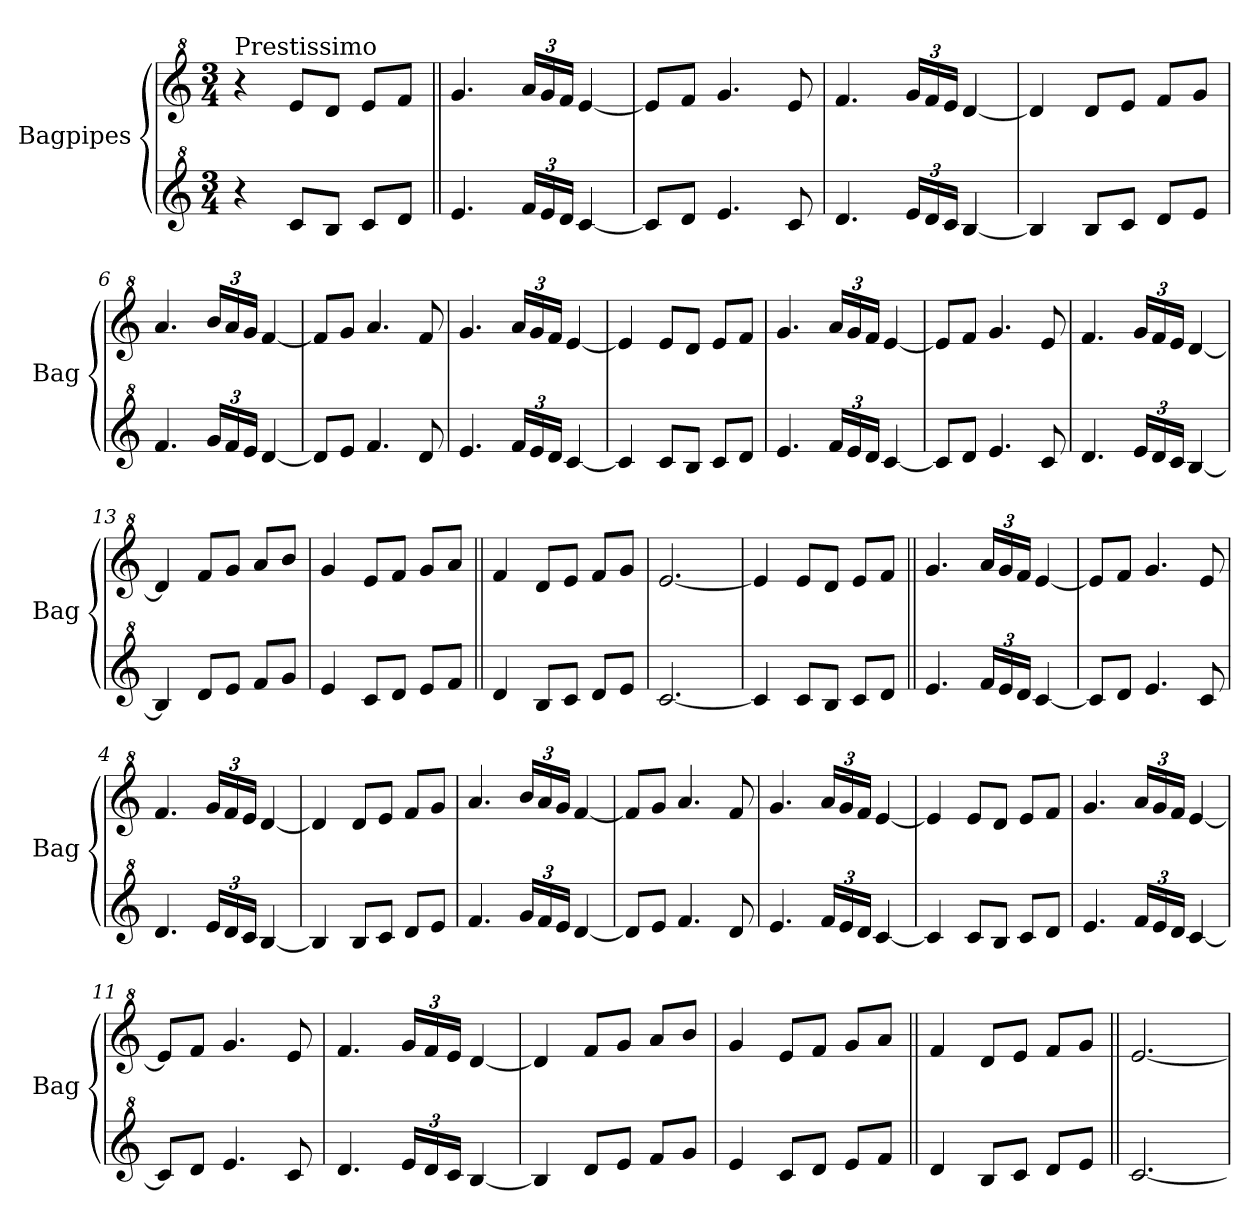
**kern	**kern
*part2	*part1
*staff2	*staff1
*I"Bagpipes	*I"Bagpipes
*I'Bag	*I'Bag
*clefG^2	*clefG^2
*k[]	*k[]
*C:	*C:
*M3/4	*M3/4
=1	=1
!	!LO:TX:a:t=Prestissimo
4r	4r
8cc/L	8ee/L
8b/J	8dd/J
8cc/L	8ee/L
8dd/J	8ff/J
=2||	=2||
4.ee/	4.gg/
*Xbrackettup	*Xbrackettup
24ff/LL	24aa/LL
24ee/	24gg/
24dd/JJ	24ff/JJ
[4cc/	[4ee/
=3	=3
8cc/L]	8ee/L]
8dd/J	8ff/J
4.ee/	4.gg/
8cc/	8ee/
=4	=4
4.dd/	4.ff/
24ee/LL	24gg/LL
24dd/	24ff/
24cc/JJ	24ee/JJ
[4b/	[4dd/
=5	=5
4b/]	4dd/]
8b/L	8dd/L
8cc/J	8ee/J
8dd/L	8ff/L
8ee/J	8gg/J
=6	=6
4.ff/	4.aa/
24gg/LL	24bb/LL
24ff/	24aa/
24ee/JJ	24gg/JJ
[4dd/	[4ff/
=7	=7
8dd/L]	8ff/L]
8ee/J	8gg/J
4.ff/	4.aa/
8dd/	8ff/
!!LO:LB:g=z
=8	=8
4.ee/	4.gg/
24ff/LL	24aa/LL
24ee/	24gg/
24dd/JJ	24ff/JJ
[4cc/	[4ee/
=9	=9
4cc/]	4ee/]
8cc/L	8ee/L
8b/J	8dd/J
8cc/L	8ee/L
8dd/J	8ff/J
=10	=10
4.ee/	4.gg/
24ff/LL	24aa/LL
24ee/	24gg/
24dd/JJ	24ff/JJ
[4cc/	[4ee/
=11	=11
8cc/L]	8ee/L]
8dd/J	8ff/J
4.ee/	4.gg/
8cc/	8ee/
=12	=12
4.dd/	4.ff/
24ee/LL	24gg/LL
24dd/	24ff/
24cc/JJ	24ee/JJ
[4b/	[4dd/
=13	=13
4b/]	4dd/]
8dd/L	8ff/L
8ee/J	8gg/J
8ff/L	8aa/L
8gg/J	8bb/J
=14	=14
4ee/	4gg/
8cc/L	8ee/L
8dd/J	8ff/J
8ee/L	8gg/L
8ff/J	8aa/J
!!LO:LB:g=z
=15||	=15||
4dd/	4ff/
8b/L	8dd/L
8cc/J	8ee/J
8dd/L	8ff/L
8ee/J	8gg/J
=16	=16
[2.cc/	[2.ee/
=17	=17
4cc/]	4ee/]
8cc/L	8ee/L
8b/J	8dd/J
8cc/L	8ee/L
8dd/J	8ff/J
=2||	=2||
4.ee/	4.gg/
24ff/LL	24aa/LL
24ee/	24gg/
24dd/JJ	24ff/JJ
[4cc/	[4ee/
=3	=3
8cc/L]	8ee/L]
8dd/J	8ff/J
4.ee/	4.gg/
8cc/	8ee/
=4	=4
4.dd/	4.ff/
24ee/LL	24gg/LL
24dd/	24ff/
24cc/JJ	24ee/JJ
[4b/	[4dd/
=5	=5
4b/]	4dd/]
8b/L	8dd/L
8cc/J	8ee/J
8dd/L	8ff/L
8ee/J	8gg/J
=6	=6
4.ff/	4.aa/
24gg/LL	24bb/LL
24ff/	24aa/
24ee/JJ	24gg/JJ
[4dd/	[4ff/
=7	=7
8dd/L]	8ff/L]
8ee/J	8gg/J
4.ff/	4.aa/
8dd/	8ff/
!!LO:LB:g=z
=8	=8
4.ee/	4.gg/
24ff/LL	24aa/LL
24ee/	24gg/
24dd/JJ	24ff/JJ
[4cc/	[4ee/
=9	=9
4cc/]	4ee/]
8cc/L	8ee/L
8b/J	8dd/J
8cc/L	8ee/L
8dd/J	8ff/J
=10	=10
4.ee/	4.gg/
24ff/LL	24aa/LL
24ee/	24gg/
24dd/JJ	24ff/JJ
[4cc/	[4ee/
=11	=11
8cc/L]	8ee/L]
8dd/J	8ff/J
4.ee/	4.gg/
8cc/	8ee/
=12	=12
4.dd/	4.ff/
24ee/LL	24gg/LL
24dd/	24ff/
24cc/JJ	24ee/JJ
[4b/	[4dd/
=13	=13
4b/]	4dd/]
8dd/L	8ff/L
8ee/J	8gg/J
8ff/L	8aa/L
8gg/J	8bb/J
=14	=14
4ee/	4gg/
8cc/L	8ee/L
8dd/J	8ff/J
8ee/L	8gg/L
8ff/J	8aa/J
=18||	=18||
4dd/	4ff/
8b/L	8dd/L
8cc/J	8ee/J
8dd/L	8ff/L
8ee/J	8gg/J
=19||	=19||
[2.cc/	[2.ee/
=	=
*-	*-
